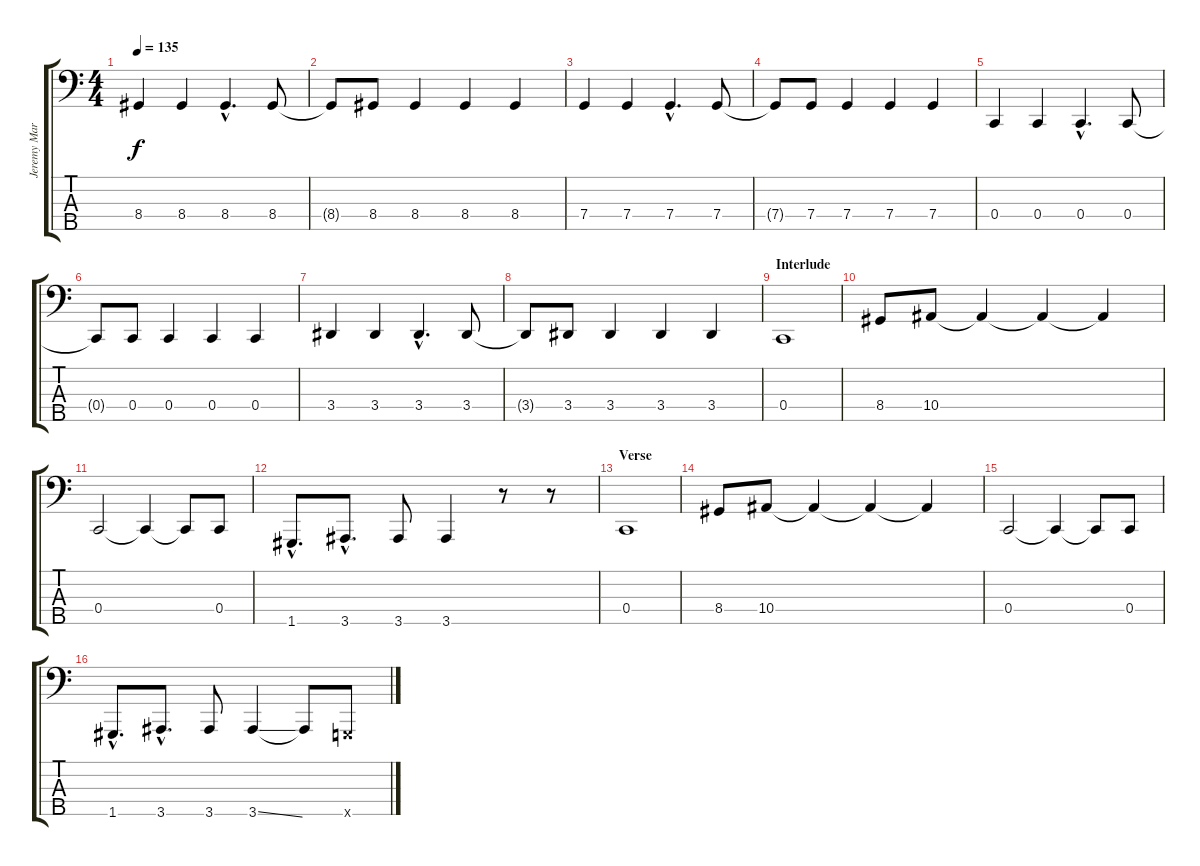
\track ("Jeremy Marshall (Bass)" "Jeremy Mar") {instrument electricbasspick}
\staff {score tabs}
\tuning (Eb2 Bb1 F1 C1 G0) {hide}
\ts (4 4)
\tempo 135
\clef f4
\ks c
8.4.4{dy f} 8.4.4 8.4{hac}.4{d} 8.4.8 |
8.4{t}.8 8.4.8 8.4.4 8.4.4 8.4.4 |
7.4.4 7.4.4 7.4{hac}.4{d} 7.4.8 |
7.4{t}.8 7.4.8 7.4.4 7.4.4 7.4.4 |
0.4.4 0.4.4 0.4{hac}.4{d} 0.4.8 |
0.4{t}.8 0.4.8 0.4.4 0.4.4 0.4.4 |
3.4.4 3.4.4 3.4{hac}.4{d} 3.4.8 |
3.4{t}.8 3.4.8 3.4.4 3.4.4 3.4.4 |
\section ("" "Interlude")
0.4.1 |
8.4.8 10.4.8 10.4{t}.4 10.4{t}.4 10.4{t}.4 |
0.4.2 0.4{t}.4 0.4{t}.8 0.4.8 |
1.5{hac}.8{d} 3.5{hac}.8{d} 3.5.8 3.5.4 r.8 r.8 |
\section ("" "Verse")
0.4.1 |
8.4.8 10.4.8 10.4{t}.4 10.4{t}.4 10.4{t}.4 |
0.4.2 0.4{t}.4 0.4{t}.8 0.4.8 |
1.5{hac}.8{d} 3.5{hac}.8{d} 3.5.8 3.5{ss}.4 3.5{t}.8 0.5{x}.8
